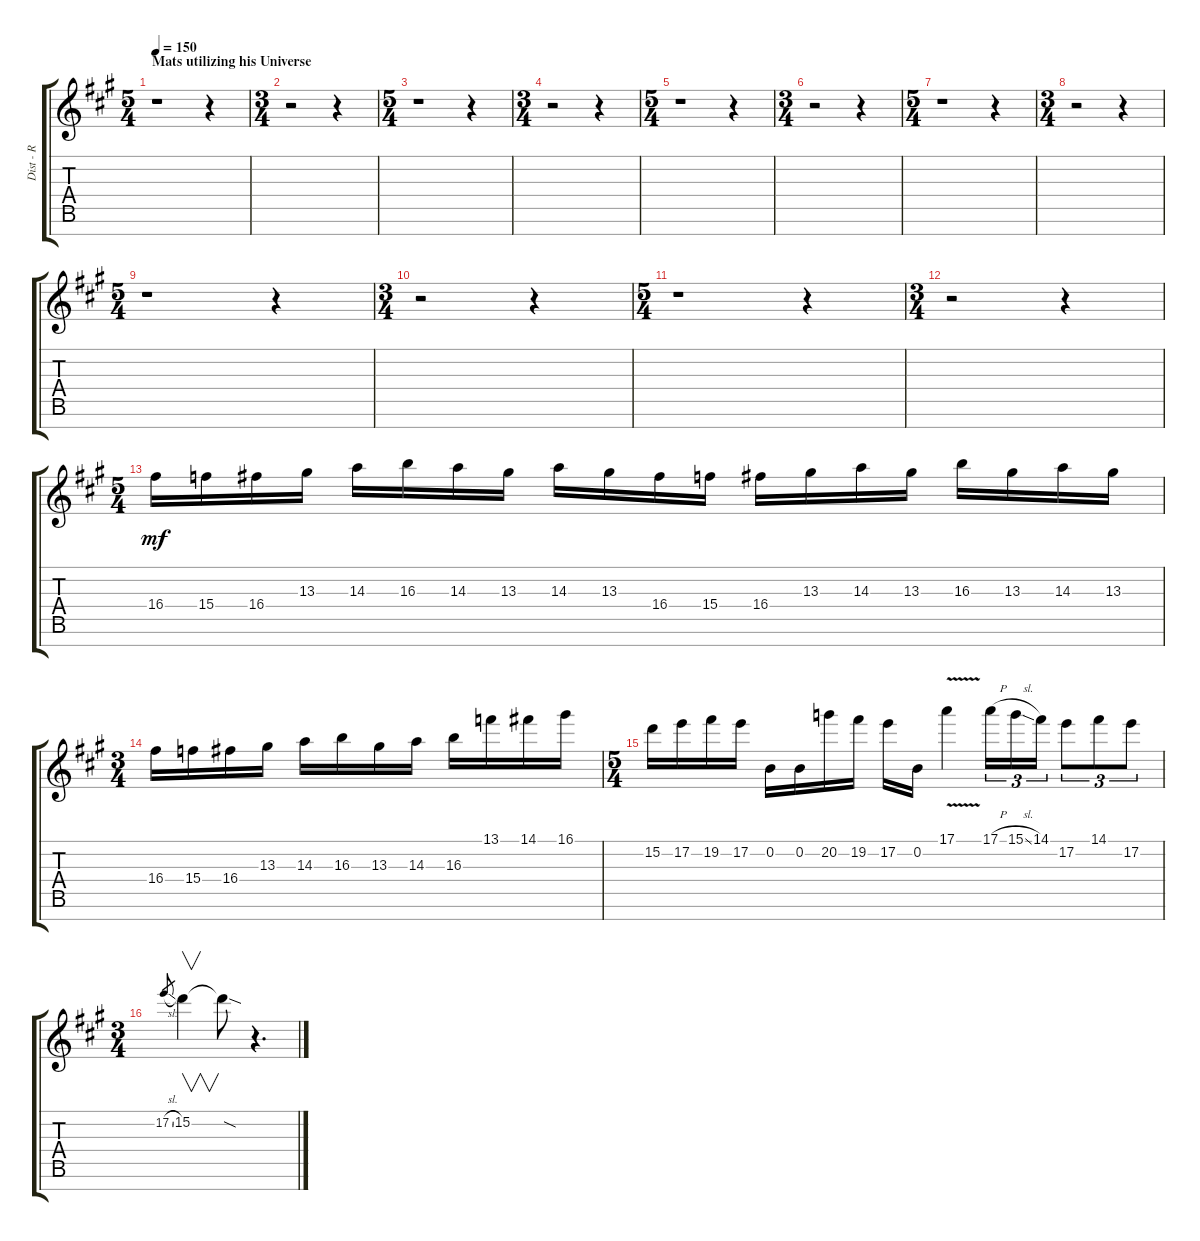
\track ("Dist - R" "Dist - R") {instrument distortionguitar}
\staff {score tabs}
\tuning (E4 B3 G3 D3 A2 E2 B1) {hide}
\ts (5 4)
\section ("" "Mats utilizing his Universe")
\tempo 150
\clef g2
\ks a
r.1{dy f} r.4 |
\ts (3 4)
r.2 r.4 |
\ts (5 4)
r.1 r.4 |
\ts (3 4)
r.2 r.4 |
\ts (5 4)
r.1 r.4 |
\ts (3 4)
r.2 r.4 |
\ts (5 4)
r.1 r.4 |
\ts (3 4)
r.2 r.4 |
\ts (5 4)
r.1 r.4 |
\ts (3 4)
r.2 r.4 |
\ts (5 4)
r.1 r.4 |
\ts (3 4)
r.2 r.4 |
\ts (5 4)
16.4.16{dy mf} 15.4.16 16.4.16 13.3.16 14.3.16 16.3.16 14.3.16 13.3.16 14.3.16 13.3.16 16.4.16 15.4.16 16.4.16 13.3.16 14.3.16 13.3.16 16.3.16 13.3.16 14.3.16 13.3.16 |
\ts (3 4)
16.4.16 15.4.16 16.4.16 13.3.16 14.3.16 16.3.16 13.3.16 14.3.16 16.3.16 13.1.16 14.1.16 16.1.16 |
\ts (5 4)
15.2.16 17.2.16 19.2.16 17.2.16 0.2.16 0.2.16 20.2.16 19.2.16 17.2.16 0.2.16 17.1{v}.4 17.1{h}.16{tu (3 2)} 15.1{sl}.16{tu (3 2)} 14.1.16{tu (3 2)} 17.2.8{tu (3 2)} 14.1.8{tu (3 2)} 17.2.8{tu (3 2)} |
\ts (3 4)
17.2{sl}.8{gr} 15.2.4{v} 15.2{sod t}.8 r.4{d}
